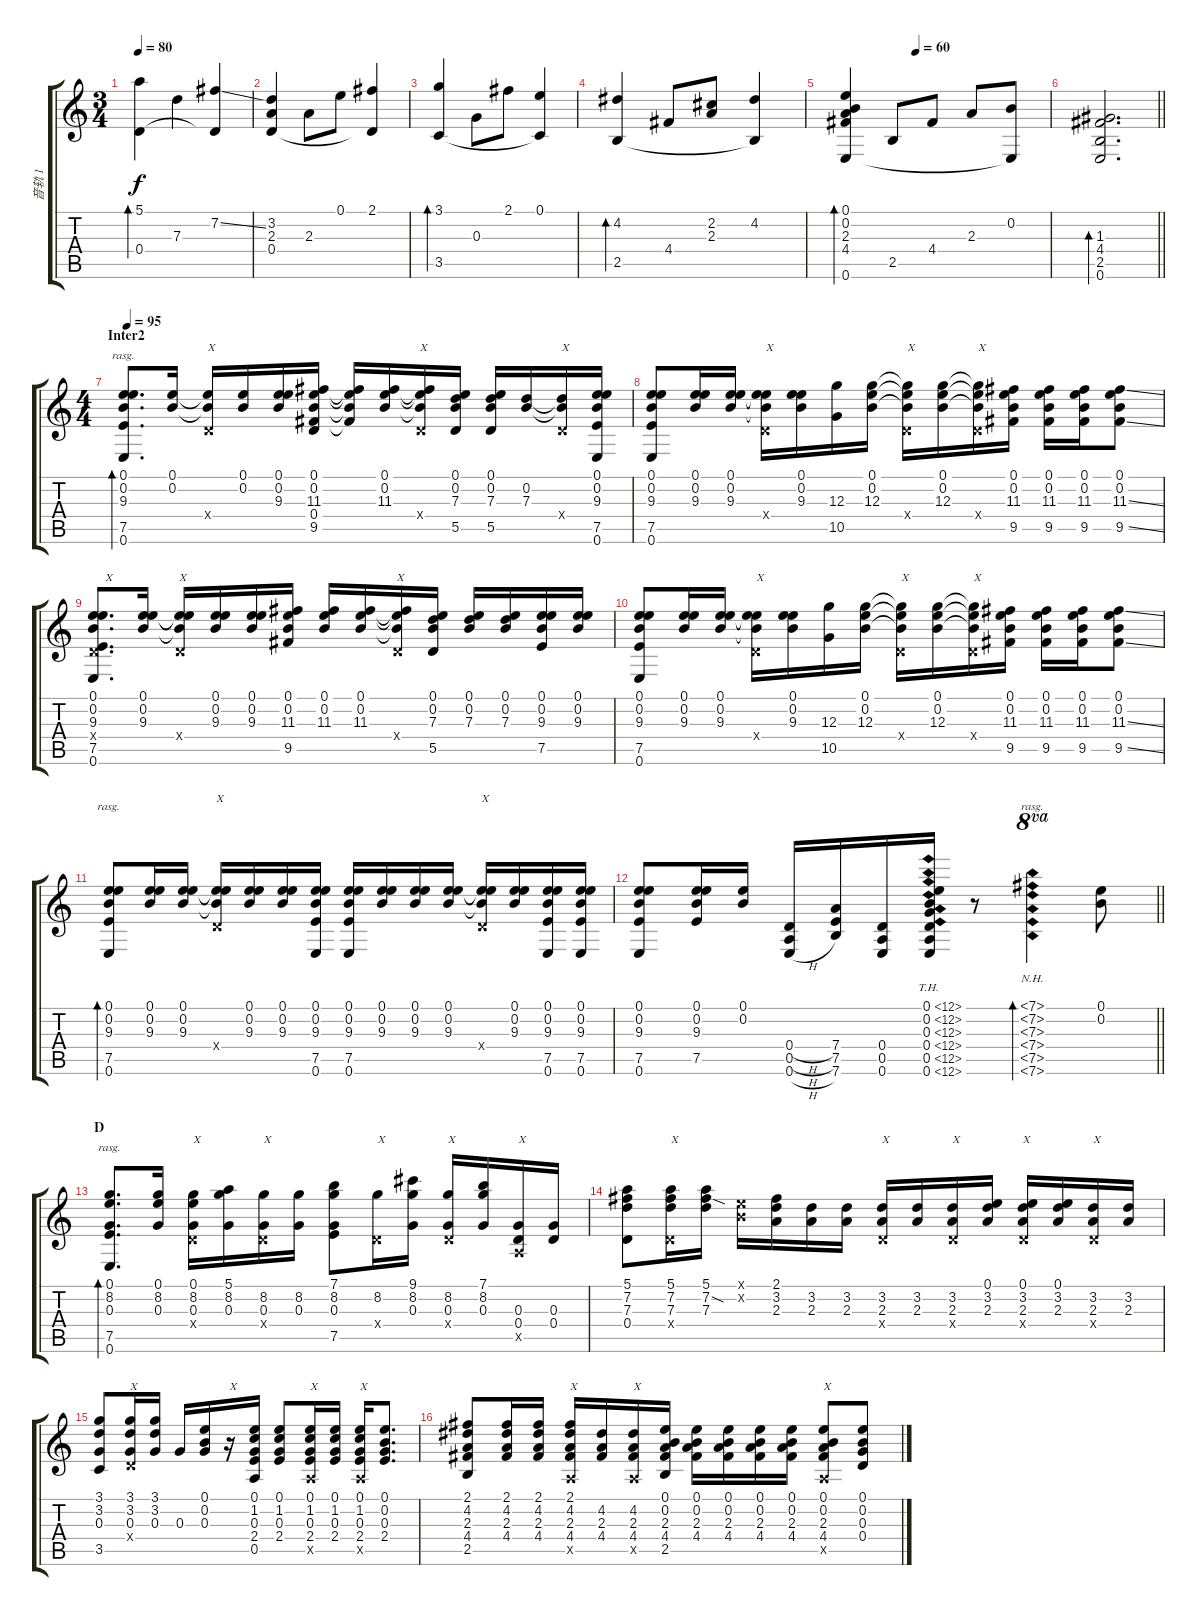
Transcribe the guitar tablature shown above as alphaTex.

\track ("音轨 1" "音轨 1") {instrument acousticguitarsteel}
\staff {score tabs}
\tuning (E4 B3 G3 D3 A2 E2) {hide}
\ts (3 4)
\tempo 80
\clef g2
\ks c
(5.1 0.4).4{bd 240 dy f} 7.3.4 (7.2{ss} 0.4{t}).4 |
(3.2 2.3 0.4).4 2.3.8 0.1.8 (2.1 0.4{t}).4 |
(3.1 3.5).4{bd 240} 0.3.8 2.1.8 (0.1 3.5{t}).4 |
(4.2 2.5).4{bd 240} 4.4.8 (2.2 2.3).8 (4.2 2.5{t}).4 |
\tempo (60 0.3333333333333333)
(0.1 0.2 2.3 4.4 0.6).4{bd 240} 2.5.8 4.4.8 2.3.8 (0.2 0.6{t}).8 |
\barLineRight lightlight
(1.3 4.4 2.5 0.6).2{d bd 240} |
\ts (4 4)
\section ("" "Inter2")
\tempo 95
(0.1 0.2 9.3 7.5 0.6).8{d bd 240 rasg ii volume 11} (0.1 0.2).16{volume 15} (0.1{t} 0.2{t} 0.4{x}).16{txt "X"} (0.1 0.2).16 (0.1 0.2 9.3).16 (0.1 0.2 11.3 0.4 9.5).16 (0.1{t} 0.2{t} 11.3{t} 9.5{t}).16 (0.1 0.2 11.3).16 (0.1{t} 0.2{t} 11.3{t} 0.4{x}).16{txt "X"} (0.1 0.2 7.3 5.5).16 (0.1 0.2 7.3 5.5).16 (0.2 7.3).16 (0.2{t} 7.3{t} 0.4{x}).16{txt "X"} (0.1 0.2 9.3 7.5 0.6).16 |
(0.1 0.2 9.3 7.5 0.6).8 (0.1 0.2 9.3).16 (0.1 0.2 9.3).16 (0.1{t} 0.2{t} 9.3{t} 0.4{x}).16{txt "X"} (0.1 0.2 9.3).16 (12.3 10.5).16 (0.1 0.2 12.3).16 (0.1{t} 0.2{t} 12.3{t} 0.4{x}).16{txt "X"} (0.1 0.2 12.3).16 (0.1{t} 0.2{t} 12.3{t} 0.4{x}).16{txt "X"} (0.1 0.2 11.3 9.5).16 (0.1 0.2 11.3 9.5).16 (0.1 0.2 11.3 9.5).16 (0.1 0.2 11.3{ss} 9.5{ss}).8 |
(0.1 0.2 9.3 0.4{x} 7.5 0.6).8{d txt "    X"} (0.1 0.2 9.3).16 (0.1{t} 0.2{t} 9.3{t} 0.4{x}).16{txt "X"} (0.1 0.2 9.3).16 (0.1 0.2 9.3).16 (0.1 0.2 11.3 9.5).16 (0.1 0.2 11.3).16 (0.1 0.2 11.3).16 (0.1{t} 0.2{t} 11.3{t} 0.4{x}).16{txt "X"} (0.1 0.2 7.3 5.5).16 (0.1 0.2 7.3).16 (0.1 0.2 7.3).16 (0.1 0.2 9.3 7.5).16 (0.1 0.2 9.3).16 |
(0.1 0.2 9.3 7.5 0.6).8 (0.1 0.2 9.3).16 (0.1 0.2 9.3).16 (0.1{t} 0.2{t} 9.3{t} 0.4{x}).16{txt "X"} (0.1 0.2 9.3).16 (12.3 10.5).16 (0.1 0.2 12.3).16 (0.1{t} 0.2{t} 12.3{t} 0.4{x}).16{txt "X"} (0.1 0.2 12.3).16 (0.1{t} 0.2{t} 12.3{t} 0.4{x}).16{txt "X"} (0.1 0.2 11.3 9.5).16 (0.1 0.2 11.3 9.5).16 (0.1 0.2 11.3 9.5).16 (0.1 0.2 11.3{ss} 9.5{ss}).8 |
(0.1 0.2 9.3 7.5 0.6).8{bd 120 rasg ii} (0.1 0.2 9.3).16 (0.1 0.2 9.3).16 (0.1{t} 0.2{t} 9.3{t} 0.4{x}).16{txt "X"} (0.1 0.2 9.3).16 (0.1 0.2 9.3).16 (0.1 0.2 9.3 7.5 0.6).16 (0.1 0.2 9.3 7.5 0.6).16 (0.1 0.2 9.3).16 (0.1 0.2 9.3).16 (0.1 0.2 9.3).16 (0.1{t} 0.2{t} 9.3{t} 0.4{x}).16{txt "X"} (0.1 0.2 9.3).16 (0.1 0.2 9.3 7.5 0.6).16 (0.1 0.2 9.3 7.5 0.6).16 |
\barLineRight lightlight
(0.1 0.2 9.3 7.5 0.6).8 (0.1 0.2 9.3 7.5).16 (0.1 0.2).16 (0.4{h} 0.5{h} 0.6{h}).16 (7.4 7.5 7.6).16 (0.4 0.5 0.6).16 (0.1{th 12} 0.2{th 12} 0.3{th 12} 0.4{th 12} 0.5{th 12} 0.6{th 12}).16 r.8 (7.1{nh} 7.2{nh} 7.3{nh} 7.4{nh} 7.5{nh} 7.6{nh}).4{bd 120 ot 8va rasg ii} (0.1 0.2).8 |
\section ("" "D")
(0.1 8.2 0.3 7.5 0.6).8{d bd 120 rasg ii} (0.1 8.2 0.3).16 (0.1 8.2 0.3 0.4{x}).16{txt "X"} (5.1 8.2 0.3).16 (8.2 0.3 0.4{x}).16{txt "X"} (8.2 0.3).16 (7.1 8.2 0.3 7.5).8 (8.2 0.4{x}).16{txt "X"} (9.1 8.2 0.3).16 (8.2 0.3 0.4{x}).16{txt "X"} (7.1 8.2 0.3).16 (0.3 0.4 0.5{x}).16{txt "X"} (0.3 0.4).16 |
(5.1 7.2 7.3 0.4).8 (5.1 7.2 7.3 0.4{x}).16{txt "X"} (5.1 7.2{sod} 7.3).16 (0.1{x} 0.2{x}).16 (2.1 3.2 2.3).16 (3.2 2.3).16 (3.2 2.3).16 (3.2 2.3 0.4{x}).16{txt "X"} (3.2 2.3).16 (3.2 2.3 0.4{x}).16{txt "X"} (0.1 3.2 2.3).16 (0.1 3.2 2.3 0.4{x}).16{txt "X"} (0.1 3.2 2.3).16 (3.2 2.3 0.4{x}).16{txt "X"} (3.2 2.3).16 |
(3.1 3.2 0.3 3.5).8 (3.1 3.2 0.3 0.4{x}).16{txt "X"} (3.1 3.2 0.3).16 0.3.16 (0.1 0.2 0.3).16 r.16{txt "X"} (0.1 1.2 0.3 2.4 0.5).16 (0.1 1.2 0.3 2.4).8 (0.1 1.2 0.3 2.4 0.5{x}).16{txt "X"} (0.1 1.2 0.3 2.4).16 (0.1 1.2 0.3 2.4 0.5{x}).16{txt "X"} (0.1 0.2 0.3 2.4).8{d} |
(2.1 4.2 2.3 4.4 2.5).8 (2.1 4.2 2.3 4.4).16 (2.1 4.2 2.3 4.4).16 (2.1 4.2 2.3 4.4 0.5{x}).16{txt "X"} (4.2 2.3 4.4).16 (4.2 2.3 4.4 0.5{x}).16{txt "X"} (0.1 0.2 2.3 4.4 2.5).16 (0.1 0.2 2.3 4.4).16 (0.1 0.2 2.3 4.4).16 (0.1 0.2 2.3 4.4).16 (0.1 0.2 2.3 4.4).16 (0.1 0.2 2.3 4.4 0.5{x}).8{txt "X"} (0.1 0.2 0.3 0.4).8
